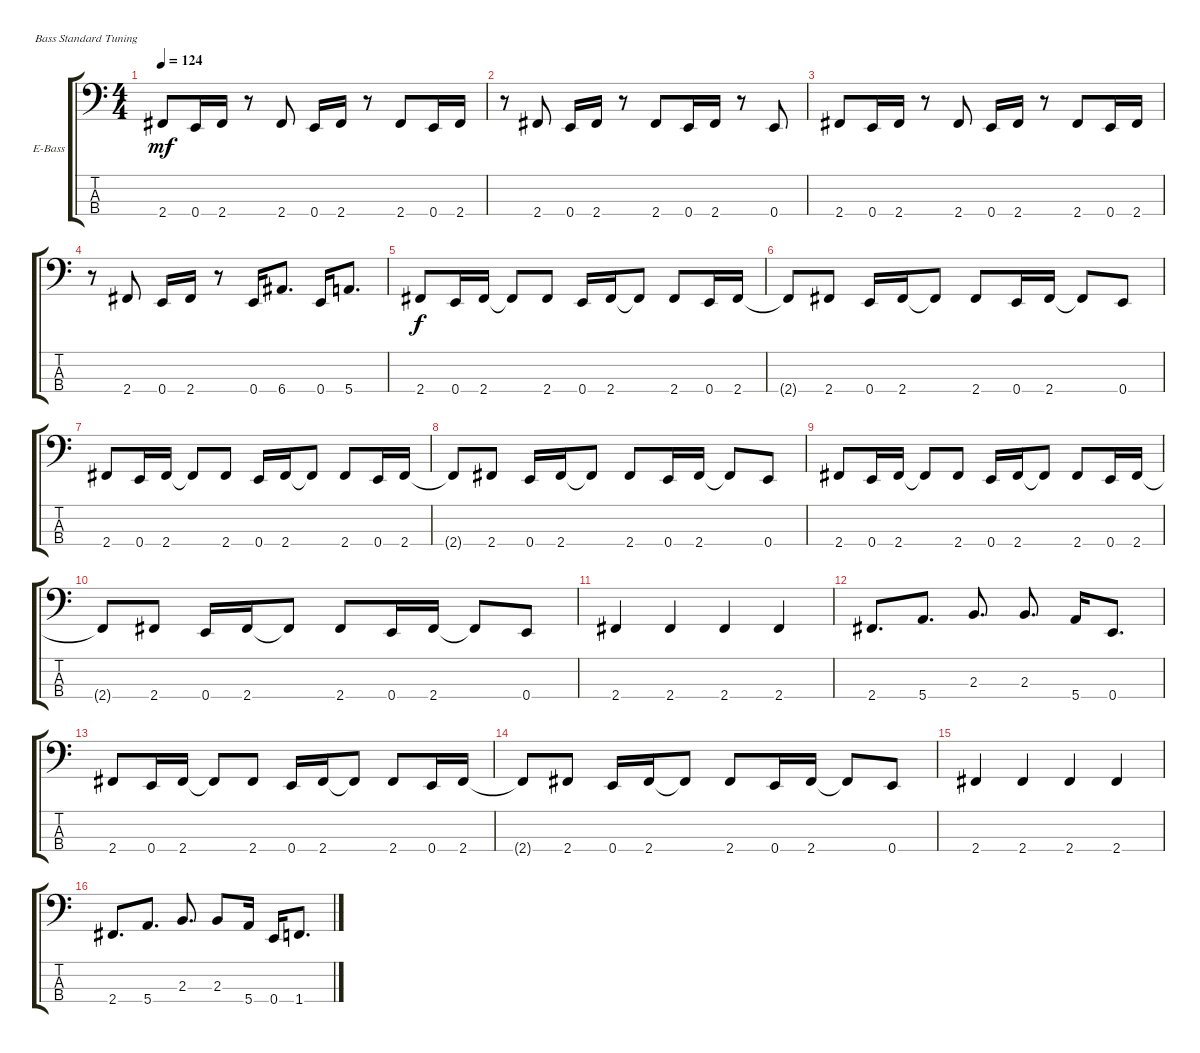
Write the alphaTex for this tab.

\defaultSystemsLayout 4
\bracketExtendMode groupsimilarinstruments
\firstSystemTrackNameOrientation horizontal
\otherSystemsTrackNameOrientation horizontal
\track ("David Effelson" "E-Bass") {instrument electricbassfinger}
\staff {score tabs}
\tuning (G2 D2 A1 E1)
\ts (4 4)
\tempo 124
\clef f4
\scale
0.485477
\ks c
2.4.8{dy mf instrument electricbassfinger} 0.4.16 2.4.16 r.8 2.4.8 0.4.16 2.4.16 r.8 2.4.8 0.4.16 2.4.16 |
\scale
0.257261 r.8 2.4.8 0.4.16 2.4.16 r.8 2.4.8 0.4.16 2.4.16 r.8 0.4.8 |
\scale
0.257261 2.4.8 0.4.16 2.4.16 r.8 2.4.8 0.4.16 2.4.16 r.8 2.4.8 0.4.16 2.4.16 |
\scale
0.333333 r.8 2.4.8 0.4.16 2.4.16 r.8 0.4.16 6.4.8{d} 0.4.16 5.4.8{d} |
\scale
0.333333 2.4.8{dy f} 0.4.16 2.4.16 2.4{t}.8 2.4.8 0.4.16 2.4.16 2.4{t}.8 2.4.8 0.4.16 2.4.16 |
\scale
0.333333 2.4{t}.8 2.4.8 0.4.16 2.4.16 2.4{t}.8 2.4.8 0.4.16 2.4.16 2.4{t}.8 0.4.8 |
\scale
0.333333 2.4.8 0.4.16 2.4.16 2.4{t}.8 2.4.8 0.4.16 2.4.16 2.4{t}.8 2.4.8 0.4.16 2.4.16 |
\scale
0.333333 2.4{t}.8 2.4.8 0.4.16 2.4.16 2.4{t}.8 2.4.8 0.4.16 2.4.16 2.4{t}.8 0.4.8 |
\scale
0.333333 2.4.8 0.4.16 2.4.16 2.4{t}.8 2.4.8 0.4.16 2.4.16 2.4{t}.8 2.4.8 0.4.16 2.4.16 |
\scale
0.333333 2.4{t}.8 2.4.8 0.4.16 2.4.16 2.4{t}.8 2.4.8 0.4.16 2.4.16 2.4{t}.8 0.4.8 |
\scale
0.333333 2.4.4 2.4.4 2.4.4 2.4.4 |
\scale
0.333333 2.4.8{d} 5.4.8{d} 2.3.8{d} 2.3.8{d} 5.4.16 0.4.8{d} |
\scale
0.333333 2.4.8 0.4.16 2.4.16 2.4{t}.8 2.4.8 0.4.16 2.4.16 2.4{t}.8 2.4.8 0.4.16 2.4.16 |
\scale
0.333333 2.4{t}.8 2.4.8 0.4.16 2.4.16 2.4{t}.8 2.4.8 0.4.16 2.4.16 2.4{t}.8 0.4.8 |
\scale
0.333333 2.4.4 2.4.4 2.4.4 2.4.4 |
\scale
0.333333 2.4.8{d} 5.4.8{d} 2.3.8{d} 2.3.8 5.4.16 0.4.16 1.4.8{d}
